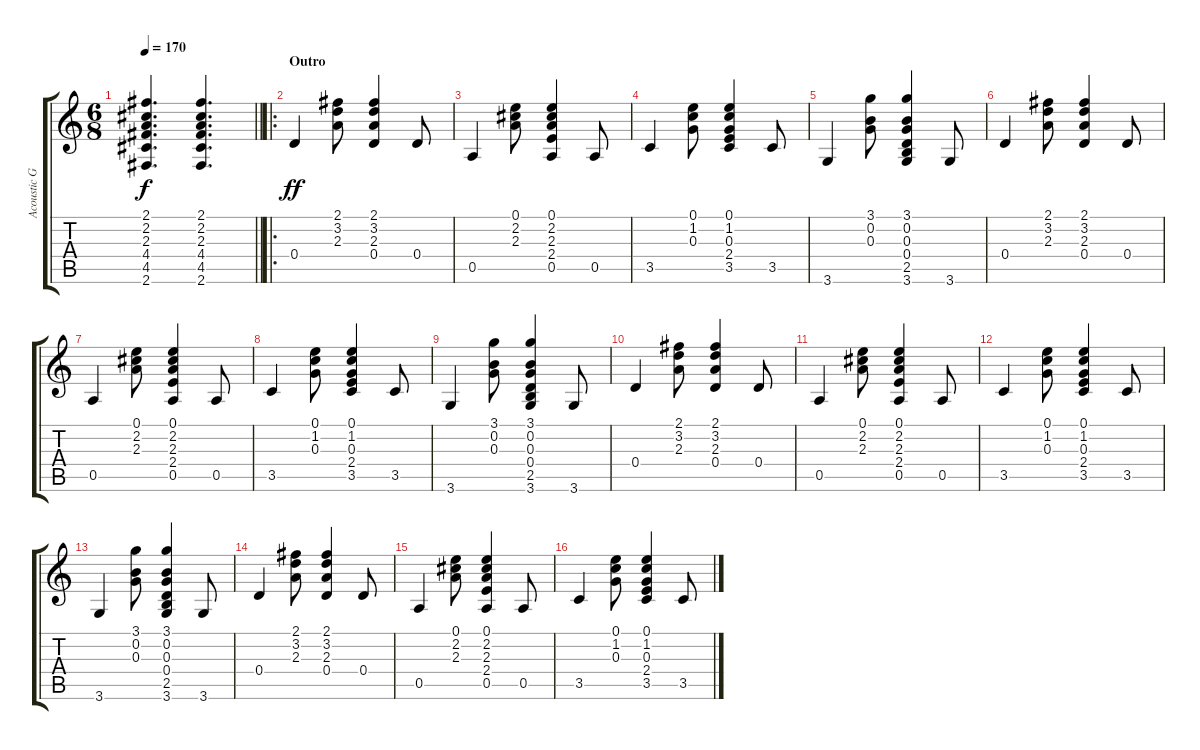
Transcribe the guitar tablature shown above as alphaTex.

\track ("Acoustic Guitar" "Acoustic G") {instrument acousticguitarsteel}
\staff {score tabs}
\tuning (E4 B3 G3 D3 A2 E2) {hide}
\ts (6 8)
\tempo 170
\clef g2
\barLineRight lightlight
\ks c
(2.1 2.2 2.3 4.4 4.5 2.6).4{d dy f} (2.1 2.2 2.3 4.4 4.5 2.6).4{d} |
\ro
\section ("" "Outro")
0.4.4{dy ff} (2.1 3.2 2.3).8 (2.1 3.2 2.3 0.4).4 0.4.8 |
0.5.4 (0.1 2.2 2.3).8 (0.1 2.2 2.3 2.4 0.5).4 0.5.8 |
3.5.4 (0.1 1.2 0.3).8 (0.1 1.2 0.3 2.4 3.5).4 3.5.8 |
3.6.4 (3.1 0.2 0.3).8 (3.1 0.2 0.3 0.4 2.5 3.6).4 3.6.8 |
0.4.4 (2.1 3.2 2.3).8 (2.1 3.2 2.3 0.4).4 0.4.8 |
0.5.4 (0.1 2.2 2.3).8 (0.1 2.2 2.3 2.4 0.5).4 0.5.8 |
3.5.4 (0.1 1.2 0.3).8 (0.1 1.2 0.3 2.4 3.5).4 3.5.8 |
3.6.4 (3.1 0.2 0.3).8 (3.1 0.2 0.3 0.4 2.5 3.6).4 3.6.8 |
0.4.4 (2.1 3.2 2.3).8 (2.1 3.2 2.3 0.4).4 0.4.8 |
0.5.4 (0.1 2.2 2.3).8 (0.1 2.2 2.3 2.4 0.5).4 0.5.8 |
3.5.4 (0.1 1.2 0.3).8 (0.1 1.2 0.3 2.4 3.5).4 3.5.8 |
3.6.4 (3.1 0.2 0.3).8 (3.1 0.2 0.3 0.4 2.5 3.6).4 3.6.8 |
0.4.4 (2.1 3.2 2.3).8 (2.1 3.2 2.3 0.4).4 0.4.8 |
0.5.4 (0.1 2.2 2.3).8 (0.1 2.2 2.3 2.4 0.5).4 0.5.8 |
3.5.4 (0.1 1.2 0.3).8 (0.1 1.2 0.3 2.4 3.5).4 3.5.8
